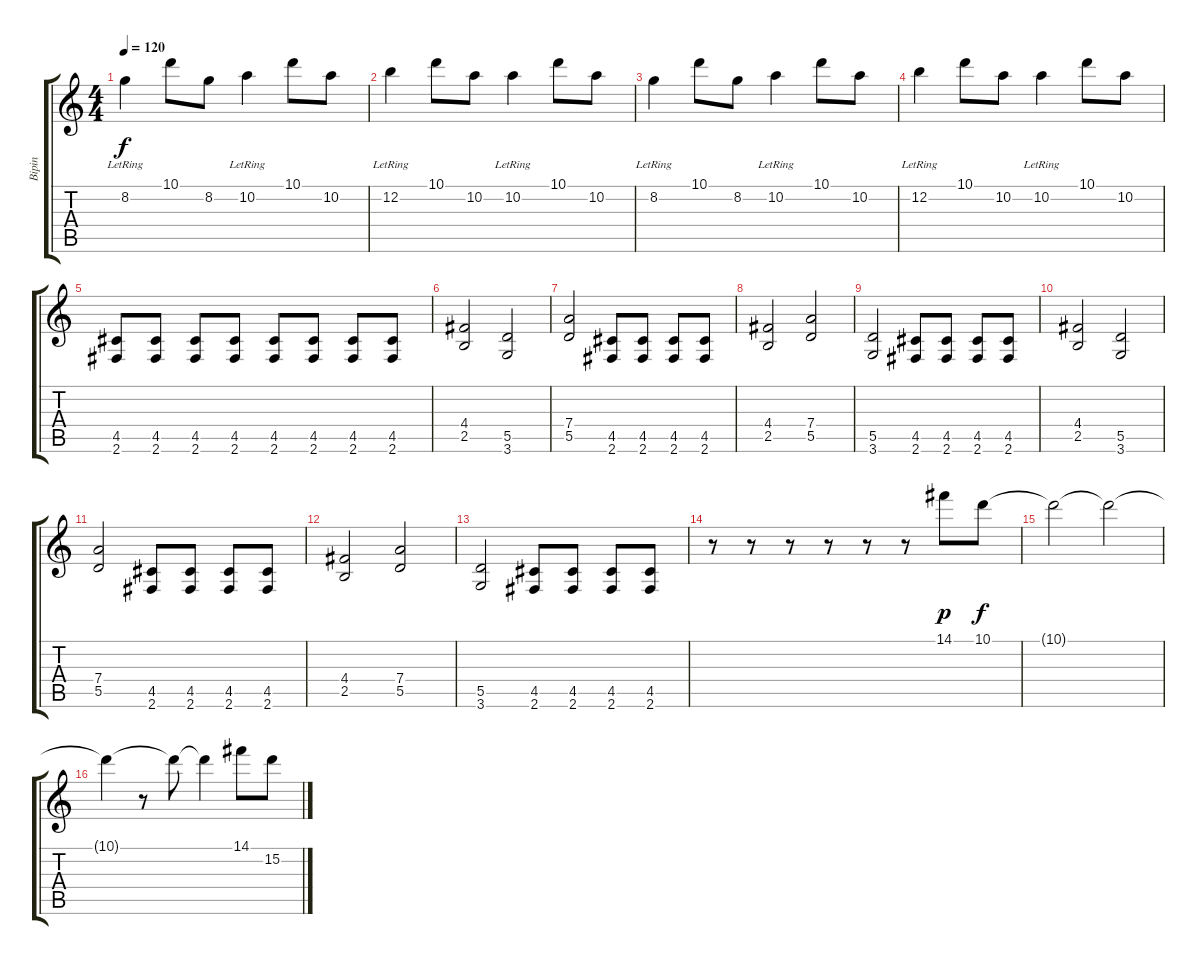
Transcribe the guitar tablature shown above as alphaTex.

\track ("Bipin" "Bipin") {instrument acousticguitarsteel}
\staff {score tabs}
\tuning (E4 B3 G3 D3 A2 E2) {hide}
\ts (4 4)
\tempo 120
\clef g2
\ks c
8.2{lr}.4{dy f} 10.1.8 8.2.8 10.2{lr}.4 10.1.8 10.2.8 |
12.2{lr}.4 10.1.8 10.2.8 10.2{lr}.4 10.1.8 10.2.8 |
8.2{lr}.4 10.1.8 8.2.8 10.2{lr}.4 10.1.8 10.2.8 |
12.2{lr}.4 10.1.8 10.2.8 10.2{lr}.4 10.1.8 10.2.8 |
(4.5 2.6).8{volume 16 instrument distortionguitar} (4.5 2.6).8 (4.5 2.6).8 (4.5 2.6).8 (4.5 2.6).8 (4.5 2.6).8 (4.5 2.6).8 (4.5 2.6).8 |
(4.4 2.5).2 (5.5 3.6).2 |
(7.4 5.5).2 (4.5 2.6).8 (4.5 2.6).8 (4.5 2.6).8 (4.5 2.6).8 |
(4.4 2.5).2 (7.4 5.5).2 |
(5.5 3.6).2 (4.5 2.6).8 (4.5 2.6).8 (4.5 2.6).8 (4.5 2.6).8 |
(4.4 2.5).2 (5.5 3.6).2 |
(7.4 5.5).2 (4.5 2.6).8 (4.5 2.6).8 (4.5 2.6).8 (4.5 2.6).8 |
(4.4 2.5).2 (7.4 5.5).2 |
(5.5 3.6).2 (4.5 2.6).8 (4.5 2.6).8 (4.5 2.6).8 (4.5 2.6).8 |
r.8 r.8 r.8 r.8 r.8 r.8 14.1.8{dy p} 10.1.8{dy f} |
10.1{t}.2 10.1{t}.2 |
10.1{t}.4 r.8 10.1{t}.8 10.1{t}.4 14.1.8 15.2.8
